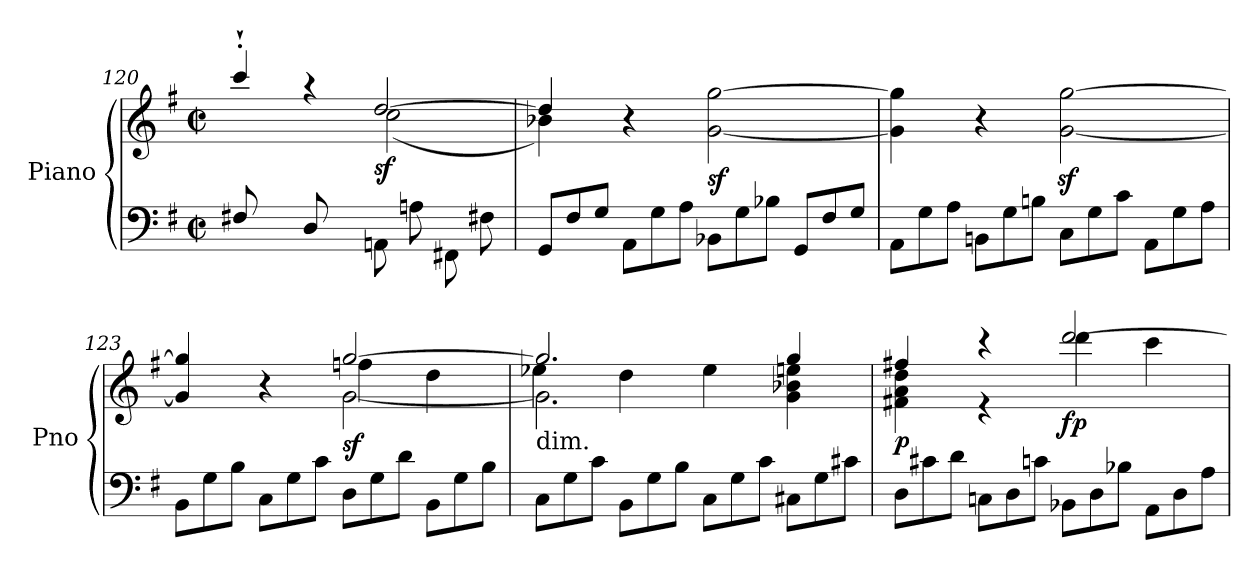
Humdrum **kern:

**kern	**kern	**dynam
*part1	*part1	*part1
*staff2	*staff1	*staff1/2
*I"Piano	*	*
*I'Pno	*	*
!!LO:LB:g=z
*clefF4	*clefG2	*
*k[f#]	*k[f#]	*
*G:	*G:	*
*M2/2	*M2/2	*
*met(c|)	*met(c|)	*
=120	=120	=120
*	*^	*
*	*	*^	*
8F#X/L	4ccc`'/	2ryy	8ryy	.
8ryy	.	.	8f#X\	.
8D/	4r	.	8ryy	.
8ryy	.	.	8d\J	.
!	!	!	!	!LO:DY:b
8AAn\L	[2dd/	(2cc\	2ryy	sf
8An\	.	.	.	.
8FF#X\	.	.	.	.
8F#X\J	.	.	.	.
*	*v	*v	*v	*
=121	=121	=121
*Xtuplet	*	*
*	*^	*
12GG/L	4dd/]	4b-X\)	.
12F#/	.	.	.
12G/J	.	.	.
12AA\L	4r	2.ryy	.
12G\	.	.	.
12A\J	.	.	.
!	!	!	!LO:DY:b
12BB-X\L	[2g\ [2gg\	.	sf
12G\	.	.	.
12B-X\J	.	.	.
12GG/L	.	.	.
12F#/	.	.	.
12G/J	.	.	.
*	*v	*v	*
=122	=122	=122
12AA\L	4g\] 4gg\]	.
12G\	.	.
12A\J	.	.
12BBn\L	4r	.
12G\	.	.
12Bn\J	.	.
12C\L	[2g\z< [2gg\z<	.
12G\	.	.
12c\J	.	.
12AA\L	.	.
12G\	.	.
12A\J	.	.
=123	=123	=123
*	*^	*
*	*	*^	*
12BB\L	4g/] 4gg/]	2ryy	2ryy	.
12G\	.	.	.	.
12B\J	.	.	.	.
12C\L	4r	.	.	.
12G\	.	.	.	.
12c\J	.	.	.	.
!	!	!	!	!LO:DY:b
12D\L	[2gg/	[2g\	4ffn\	sf
12G\	.	.	.	.
12d\J	.	.	.	.
12BB\L	.	.	4dd\	.
12G\	.	.	.	.
12B\J	.	.	.	.
!!LO:LB:g=z
=124	=124	=124	=124	=124
*	*	*	*^	*
!	!LO:TX:b:t=dim.	!	!	!	!
12C\L	2.gg/]	2.g\]	2.ryy	4ee-X\	.
12G\	.	.	.	.	.
12c\J	.	.	.	.	.
12BB\L	.	.	.	4dd\	.
12G\	.	.	.	.	.
12B\J	.	.	.	.	.
12C\L	.	.	.	4ee-\	.
12G\	.	.	.	.	.
12c\J	.	.	.	.	.
12C#X\L	4gg/	4ryy	4g\ 4b-X\ 4een\	4ryy	.
12G\	.	.	.	.	.
12c#X\J	.	.	.	.	.
*	*	*v	*v	*v	*
=125	=125	=125	=125
!	!	!	!LO:DY:b
12D\L	4ff#X/	4f#X\ 4a\ 4dd\	p
12c#X\	.	.	.
12d\J	.	.	.
12Cn\L	4r	4r	.
12D\	.	.	.
12cn\J	.	.	.
!	!	!	!LO:DY:b
12BB-X\L	[2ddd/	4ddd\	fp
12D\	.	.	.
12B-X\J	.	.	.
12AA\L	.	4ccc\	.
12D\	.	.	.
12A\J	.	.	.
*	*v	*v	*
=	=	=
*-	*-	*-
